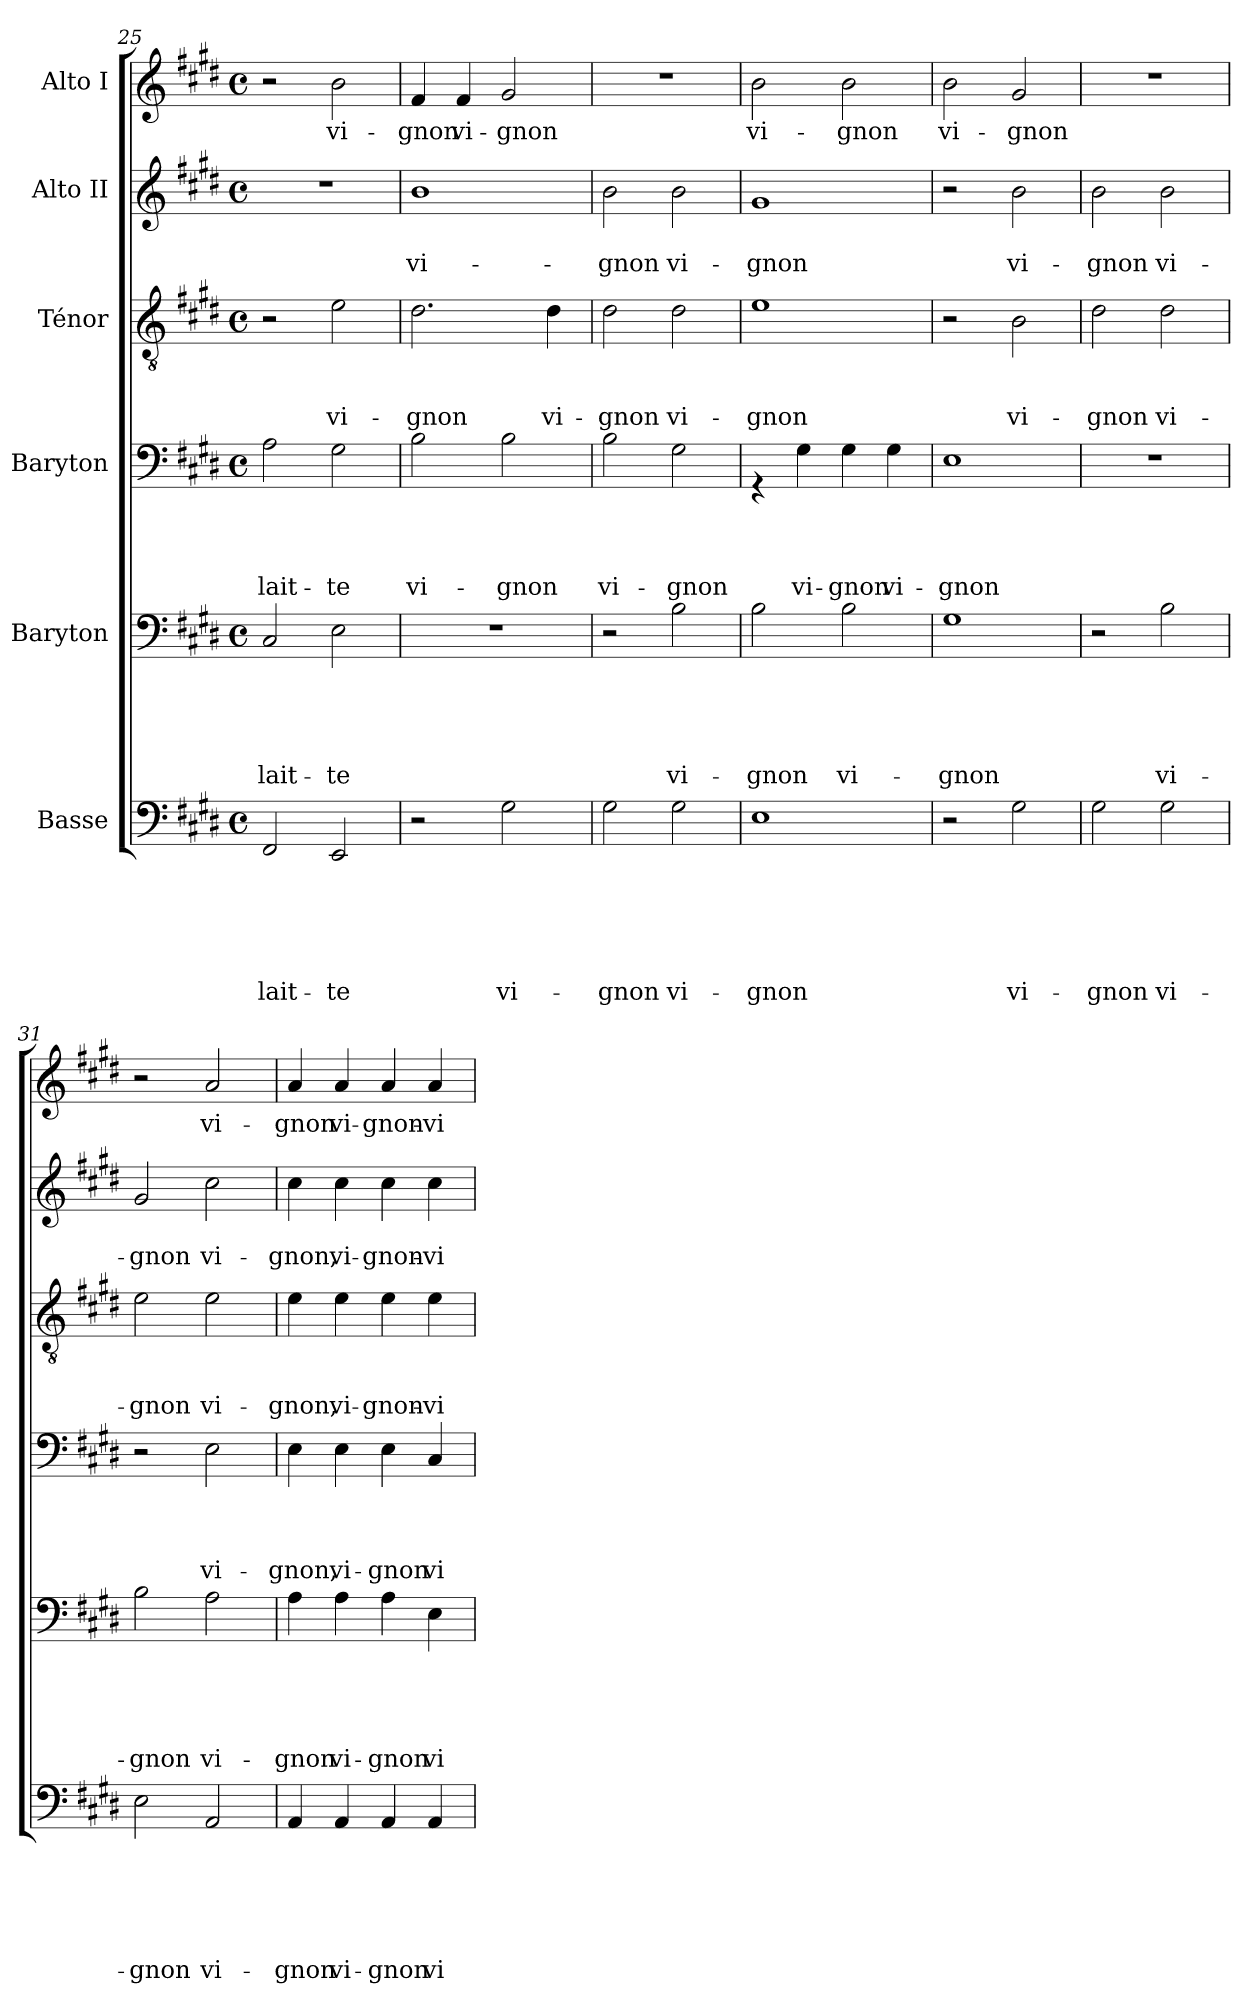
**kern	**text	**text	**text	**text	**text	**text	**kern	**text	**text	**text	**text	**text	**kern	**text	**text	**text	**text	**kern	**text	**text	**text	**kern	**text	**text	**kern	**text
*part6	*part6	*part6	*part6	*part6	*part6	*part6	*part5	*part5	*part5	*part5	*part5	*part5	*part4	*part4	*part4	*part4	*part4	*part3	*part3	*part3	*part3	*part2	*part2	*part2	*part1	*part1
*staff6	*staff6	*staff6	*staff6	*staff6	*staff6	*staff6	*staff5	*staff5	*staff5	*staff5	*staff5	*staff5	*staff4	*staff4	*staff4	*staff4	*staff4	*staff3	*staff3	*staff3	*staff3	*staff2	*staff2	*staff2	*staff1	*staff1
*I"Basse	*	*	*	*	*	*	*I"Baryton	*	*	*	*	*	*I"Baryton	*	*	*	*	*I"Ténor	*	*	*	*I"Alto II	*	*	*I"Alto I	*
!!LO:PB:g=z
*clefF4	*	*	*	*	*	*	*clefF4	*	*	*	*	*	*clefF4	*	*	*	*	*clefGv2	*	*	*	*clefG2	*	*	*clefG2	*
*k[f#c#g#d#]	*	*	*	*	*	*	*k[f#c#g#d#]	*	*	*	*	*	*k[f#c#g#d#]	*	*	*	*	*k[f#c#g#d#]	*	*	*	*k[f#c#g#d#]	*	*	*k[f#c#g#d#]	*
*E:	*	*	*	*	*	*	*E:	*	*	*	*	*	*E:	*	*	*	*	*E:	*	*	*	*E:	*	*	*E:	*
*M4/4	*	*	*	*	*	*	*M4/4	*	*	*	*	*	*M4/4	*	*	*	*	*M4/4	*	*	*	*M4/4	*	*	*M4/4	*
*met(c)	*	*	*	*	*	*	*met(c)	*	*	*	*	*	*met(c)	*	*	*	*	*met(c)	*	*	*	*met(c)	*	*	*met(c)	*
=25	=25	=25	=25	=25	=25	=25	=25	=25	=25	=25	=25	=25	=25	=25	=25	=25	=25	=25	=25	=25	=25	=25	=25	=25	=25	=25
!	!	!	!	!	!	!LO:LY:b	!	!	!	!	!	!LO:LY:b	!	!	!	!	!LO:LY:b	!	!	!	!	!	!	!	!	!
2FF#/	.	.	.	.	.	-lait-	2C#/	.	.	.	.	-lait-	2A\	.	.	.	-lait-	2r	.	.	.	1r	.	.	2r	.
!	!	!	!	!	!	!LO:LY:b	!	!	!	!	!	!LO:LY:b	!	!	!	!	!LO:LY:b	!	!	!	!LO:LY:b	!	!	!	!	!LO:LY:b
2EE/	.	.	.	.	.	-te	2E\	.	.	.	.	-te	2G#\	.	.	.	-te	2e\	.	.	vi-	.	.	.	2b\	vi-
=26	=26	=26	=26	=26	=26	=26	=26	=26	=26	=26	=26	=26	=26	=26	=26	=26	=26	=26	=26	=26	=26	=26	=26	=26	=26	=26
!	!	!	!	!	!	!	!	!	!	!	!	!	!	!	!	!	!LO:LY:b	!	!	!	!LO:LY:b	!	!	!LO:LY:b	!	!LO:LY:b
2r	.	.	.	.	.	.	1r	.	.	.	.	.	2B\	.	.	.	vi-	2.d#\	.	.	-gnon	1b	.	vi-	4f#/	-gnon
!	!	!	!	!	!	!	!	!	!	!	!	!	!	!	!	!	!	!	!	!	!	!	!	!	!	!LO:LY:b
.	.	.	.	.	.	.	.	.	.	.	.	.	.	.	.	.	.	.	.	.	.	.	.	.	4f#/	vi-
!	!	!	!	!	!	!LO:LY:b	!	!	!	!	!	!	!	!	!	!	!LO:LY:b	!	!	!	!	!	!	!	!	!LO:LY:b
2G#\	.	.	.	.	.	vi-	.	.	.	.	.	.	2B\	.	.	.	-gnon	.	.	.	.	.	.	.	2g#/	-gnon
!	!	!	!	!	!	!	!	!	!	!	!	!	!	!	!	!	!	!	!	!	!LO:LY:b	!	!	!	!	!
.	.	.	.	.	.	.	.	.	.	.	.	.	.	.	.	.	.	4d#\	.	.	vi-	.	.	.	.	.
=27	=27	=27	=27	=27	=27	=27	=27	=27	=27	=27	=27	=27	=27	=27	=27	=27	=27	=27	=27	=27	=27	=27	=27	=27	=27	=27
!	!	!	!	!	!	!LO:LY:b	!	!	!	!	!	!	!	!	!	!	!LO:LY:b	!	!	!	!LO:LY:b	!	!	!LO:LY:b	!	!
2G#\	.	.	.	.	.	-gnon	2r	.	.	.	.	.	2B\	.	.	.	vi-	2d#\	.	.	-gnon	2b\	.	-gnon	1r	.
!	!	!	!	!	!	!LO:LY:b	!	!	!	!	!	!LO:LY:b	!	!	!	!	!LO:LY:b	!	!	!	!LO:LY:b	!	!	!LO:LY:b	!	!
2G#\	.	.	.	.	.	vi-	2B\	.	.	.	.	vi-	2G#\	.	.	.	-gnon	2d#\	.	.	vi-	2b\	.	vi-	.	.
=28	=28	=28	=28	=28	=28	=28	=28	=28	=28	=28	=28	=28	=28	=28	=28	=28	=28	=28	=28	=28	=28	=28	=28	=28	=28	=28
!	!	!	!	!	!	!LO:LY:b	!	!	!	!	!	!LO:LY:b	!	!	!	!	!	!	!	!	!LO:LY:b	!	!	!LO:LY:b	!	!LO:LY:b
1E	.	.	.	.	.	-gnon	2B\	.	.	.	.	-gnon	4rGG	.	.	.	.	1e	.	.	-gnon	1g#	.	-gnon	2b\	vi-
!	!	!	!	!	!	!	!	!	!	!	!	!	!	!	!	!	!LO:LY:b	!	!	!	!	!	!	!	!	!
.	.	.	.	.	.	.	.	.	.	.	.	.	4G#\	.	.	.	vi-	.	.	.	.	.	.	.	.	.
!	!	!	!	!	!	!	!	!	!	!	!	!LO:LY:b	!	!	!	!	!LO:LY:b	!	!	!	!	!	!	!	!	!LO:LY:b
.	.	.	.	.	.	.	2B\	.	.	.	.	vi-	4G#\	.	.	.	-gnon	.	.	.	.	.	.	.	2b\	-gnon
!	!	!	!	!	!	!	!	!	!	!	!	!	!	!	!	!	!LO:LY:b	!	!	!	!	!	!	!	!	!
.	.	.	.	.	.	.	.	.	.	.	.	.	4G#\	.	.	.	vi-	.	.	.	.	.	.	.	.	.
=29	=29	=29	=29	=29	=29	=29	=29	=29	=29	=29	=29	=29	=29	=29	=29	=29	=29	=29	=29	=29	=29	=29	=29	=29	=29	=29
!	!	!	!	!	!	!	!	!	!	!	!	!LO:LY:b	!	!	!	!	!LO:LY:b	!	!	!	!	!	!	!	!	!LO:LY:b
2r	.	.	.	.	.	.	1G#	.	.	.	.	-gnon	1E	.	.	.	-gnon	2r	.	.	.	2r	.	.	2b\	vi-
!	!	!	!	!	!	!LO:LY:b	!	!	!	!	!	!	!	!	!	!	!	!	!	!	!LO:LY:b	!	!	!LO:LY:b	!	!LO:LY:b
2G#\	.	.	.	.	.	vi-	.	.	.	.	.	.	.	.	.	.	.	2B\	.	.	vi-	2b\	.	vi-	2g#/	-gnon
=30	=30	=30	=30	=30	=30	=30	=30	=30	=30	=30	=30	=30	=30	=30	=30	=30	=30	=30	=30	=30	=30	=30	=30	=30	=30	=30
!	!	!	!	!	!	!LO:LY:b	!	!	!	!	!	!	!	!	!	!	!	!	!	!	!LO:LY:b	!	!	!LO:LY:b	!	!
2G#\	.	.	.	.	.	-gnon	2r	.	.	.	.	.	1r	.	.	.	.	2d#\	.	.	-gnon	2b\	.	-gnon	1r	.
!	!	!	!	!	!	!LO:LY:b	!	!	!	!	!	!LO:LY:b	!	!	!	!	!	!	!	!	!LO:LY:b	!	!	!LO:LY:b	!	!
2G#\	.	.	.	.	.	vi-	2B\	.	.	.	.	vi-	.	.	.	.	.	2d#\	.	.	vi-	2b\	.	vi-	.	.
!!LO:LB:g=z
=31	=31	=31	=31	=31	=31	=31	=31	=31	=31	=31	=31	=31	=31	=31	=31	=31	=31	=31	=31	=31	=31	=31	=31	=31	=31	=31
!	!	!	!	!	!	!LO:LY:b	!	!	!	!	!	!LO:LY:b	!	!	!	!	!	!	!	!	!LO:LY:b	!	!	!LO:LY:b	!	!
2E\	.	.	.	.	.	-gnon	2B\	.	.	.	.	-gnon	2r	.	.	.	.	2e\	.	.	-gnon	2g#/	.	-gnon	2r	.
!	!	!	!	!	!	!LO:LY:b	!	!	!	!	!	!LO:LY:b	!	!	!	!	!LO:LY:b	!	!	!	!LO:LY:b	!	!	!LO:LY:b	!	!LO:LY:b
2AA/	.	.	.	.	.	vi-	2A\	.	.	.	.	vi-	2E\	.	.	.	vi-	2e\	.	.	vi-	2cc#\	.	vi-	2a/	vi-
=32	=32	=32	=32	=32	=32	=32	=32	=32	=32	=32	=32	=32	=32	=32	=32	=32	=32	=32	=32	=32	=32	=32	=32	=32	=32	=32
!	!	!	!	!	!	!LO:LY:b	!	!	!	!	!	!LO:LY:b	!	!	!	!	!LO:LY:b	!	!	!	!LO:LY:b	!	!	!LO:LY:b	!	!LO:LY:b
4AA/	.	.	.	.	.	-gnon	4A\	.	.	.	.	-gnon	4E\	.	.	.	-gnon,	4e\	.	.	-gnon,	4cc#\	.	-gnon,	4a/	-gnon
!	!	!	!	!	!	!LO:LY:b	!	!	!	!	!	!LO:LY:b	!	!	!	!	!LO:LY:b	!	!	!	!LO:LY:b	!	!	!LO:LY:b	!	!LO:LY:b
4AA/	.	.	.	.	.	vi-	4A\	.	.	.	.	vi-	4E\	.	.	.	vi-	4e\	.	.	vi-	4cc#\	.	vi-	4a/	vi-
!	!	!	!	!	!	!LO:LY:b	!	!	!	!	!	!LO:LY:b	!	!	!	!	!LO:LY:b	!	!	!	!LO:LY:b	!	!	!LO:LY:b	!	!LO:LY:b
4AA/	.	.	.	.	.	-gnon	4A\	.	.	.	.	-gnon	4E\	.	.	.	-gnon	4e\	.	.	-gnon-	4cc#\	.	-gnon-	4a/	-gnon-
!	!	!	!	!	!	!LO:LY:b	!	!	!	!	!	!LO:LY:b	!	!	!	!	!LO:LY:b	!	!	!	!LO:LY:b	!	!	!LO:LY:b	!	!LO:LY:b
4AA/	.	.	.	.	.	vi-	4E\	.	.	.	.	vi-	4C#/	.	.	.	vi-	4e\	.	.	-vi	4cc#\	.	-vi	4a/	-vi
=	=	=	=	=	=	=	=	=	=	=	=	=	=	=	=	=	=	=	=	=	=	=	=	=	=	=
*-	*-	*-	*-	*-	*-	*-	*-	*-	*-	*-	*-	*-	*-	*-	*-	*-	*-	*-	*-	*-	*-	*-	*-	*-	*-	*-
